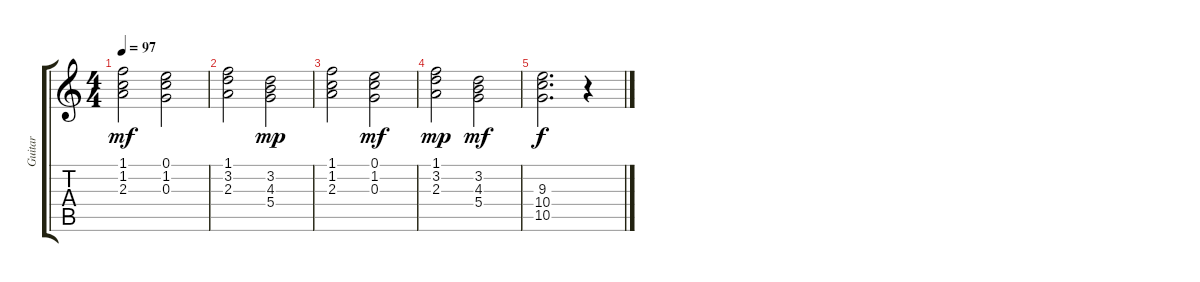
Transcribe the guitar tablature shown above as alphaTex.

\track ("Guitar" "Guitar") {instrument acousticguitarsteel}
\staff {score tabs}
\tuning (E4 B3 G3 D3 A2 E2) {hide}
\ts (4 4)
\tempo 97
\clef g2
\ks c
(1.1 1.2 2.3).2{dy mf} (0.1 1.2 0.3).2 |
(1.1 3.2 2.3).2 (3.2 4.3 5.4).2{dy mp} |
(1.1 1.2 2.3).2 (0.1 1.2 0.3).2{dy mf} |
(1.1 3.2 2.3).2{dy mp} (3.2 4.3 5.4).2{dy mf} |
(9.3 10.4 10.5).2{d dy f} r.4
